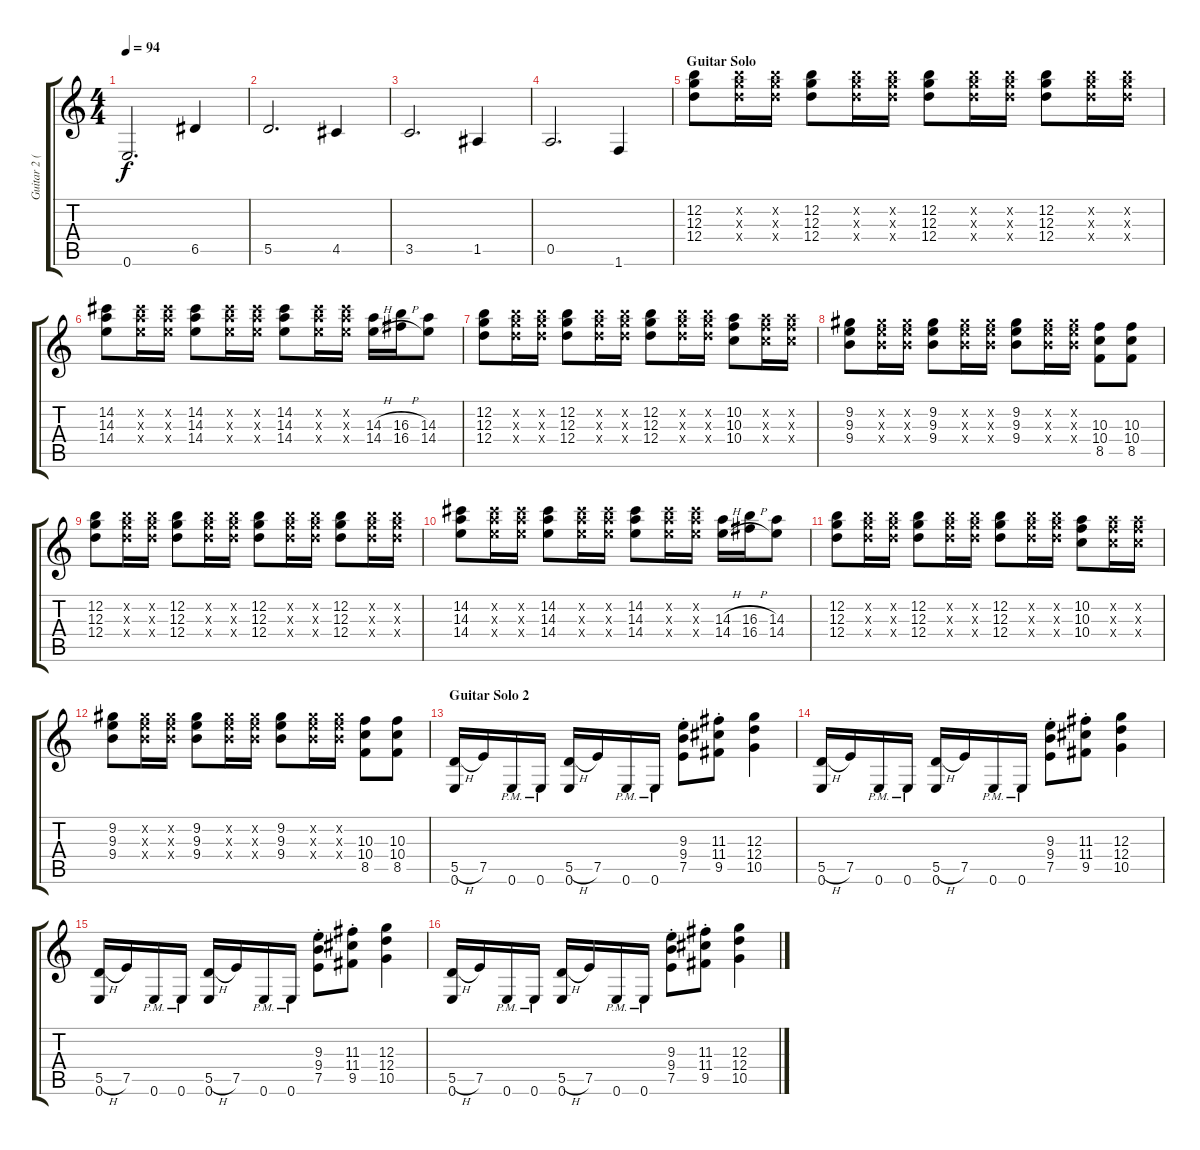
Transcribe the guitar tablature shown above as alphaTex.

\track ("Guitar 2 (Pat)" "Guitar 2 (") {instrument overdrivenguitar}
\staff {score tabs}
\tuning (E4 B3 G3 D3 A2 E2) {hide}
\ts (4 4)
\tempo 94
\clef g2
\ks c
0.6.2{d dy f} 6.5.4 |
5.5.2{d} 4.5.4 |
3.5.2{d} 1.5.4 |
0.5.2{d} 1.6.4 |
\section ("" "Guitar Solo")
(12.2 12.3 12.4).8 (12.2{x} 12.3{x} 12.4{x}).16 (12.2{x} 12.3{x} 12.4{x}).16 (12.2 12.3 12.4).8 (12.2{x} 12.3{x} 12.4{x}).16 (12.2{x} 12.3{x} 12.4{x}).16 (12.2 12.3 12.4).8 (12.2{x} 12.3{x} 12.4{x}).16 (12.2{x} 12.3{x} 12.4{x}).16 (12.2 12.3 12.4).8 (12.2{x} 12.3{x} 12.4{x}).16 (12.2{x} 12.3{x} 12.4{x}).16 |
(14.2 14.3 14.4).8 (14.2{x} 14.3{x} 14.4{x}).16 (14.2{x} 14.3{x} 14.4{x}).16 (14.2 14.3 14.4).8 (14.2{x} 14.3{x} 14.4{x}).16 (14.2{x} 14.3{x} 14.4{x}).16 (14.2 14.3 14.4).8 (14.2{x} 14.3{x} 14.4{x}).16 (14.2{x} 14.3{x} 14.4{x}).16 (14.3{h} 14.4{h}).16 (16.3{h} 16.4{h}).16 (14.3 14.4).8 |
(12.2 12.3 12.4).8 (12.2{x} 12.3{x} 12.4{x}).16 (12.2{x} 12.3{x} 12.4{x}).16 (12.2 12.3 12.4).8 (12.2{x} 12.3{x} 12.4{x}).16 (12.2{x} 12.3{x} 12.4{x}).16 (12.2 12.3 12.4).8 (12.2{x} 12.3{x} 12.4{x}).16 (12.2{x} 12.3{x} 12.4{x}).16 (10.2 10.3 10.4).8 (10.2{x} 10.3{x} 10.4{x}).16 (10.2{x} 10.3{x} 10.4{x}).16 |
(9.2 9.3 9.4).8 (9.2{x} 9.3{x} 9.4{x}).16 (9.2{x} 9.3{x} 9.4{x}).16 (9.2 9.3 9.4).8 (9.2{x} 9.3{x} 9.4{x}).16 (9.2{x} 9.3{x} 9.4{x}).16 (9.2 9.3 9.4).8 (9.2{x} 9.3{x} 9.4{x}).16 (9.2{x} 9.3{x} 9.4{x}).16 (10.3 10.4 8.5).8 (10.3 10.4 8.5).8 |
(12.2 12.3 12.4).8 (12.2{x} 12.3{x} 12.4{x}).16 (12.2{x} 12.3{x} 12.4{x}).16 (12.2 12.3 12.4).8 (12.2{x} 12.3{x} 12.4{x}).16 (12.2{x} 12.3{x} 12.4{x}).16 (12.2 12.3 12.4).8 (12.2{x} 12.3{x} 12.4{x}).16 (12.2{x} 12.3{x} 12.4{x}).16 (12.2 12.3 12.4).8 (12.2{x} 12.3{x} 12.4{x}).16 (12.2{x} 12.3{x} 12.4{x}).16 |
(14.2 14.3 14.4).8 (14.2{x} 14.3{x} 14.4{x}).16 (14.2{x} 14.3{x} 14.4{x}).16 (14.2 14.3 14.4).8 (14.2{x} 14.3{x} 14.4{x}).16 (14.2{x} 14.3{x} 14.4{x}).16 (14.2 14.3 14.4).8 (14.2{x} 14.3{x} 14.4{x}).16 (14.2{x} 14.3{x} 14.4{x}).16 (14.3{h} 14.4{h}).16 (16.3{h} 16.4{h}).16 (14.3 14.4).8 |
(12.2 12.3 12.4).8 (12.2{x} 12.3{x} 12.4{x}).16 (12.2{x} 12.3{x} 12.4{x}).16 (12.2 12.3 12.4).8 (12.2{x} 12.3{x} 12.4{x}).16 (12.2{x} 12.3{x} 12.4{x}).16 (12.2 12.3 12.4).8 (12.2{x} 12.3{x} 12.4{x}).16 (12.2{x} 12.3{x} 12.4{x}).16 (10.2 10.3 10.4).8 (10.2{x} 10.3{x} 10.4{x}).16 (10.2{x} 10.3{x} 10.4{x}).16 |
(9.2 9.3 9.4).8 (9.2{x} 9.3{x} 9.4{x}).16 (9.2{x} 9.3{x} 9.4{x}).16 (9.2 9.3 9.4).8 (9.2{x} 9.3{x} 9.4{x}).16 (9.2{x} 9.3{x} 9.4{x}).16 (9.2 9.3 9.4).8 (9.2{x} 9.3{x} 9.4{x}).16 (9.2{x} 9.3{x} 9.4{x}).16 (10.3 10.4 8.5).8 (10.3 10.4 8.5).8 |
\section ("" "Guitar Solo 2")
(5.5{h} 0.6).16 7.5.16 0.6{pm}.16 0.6{pm}.16 (5.5{h} 0.6).16 7.5.16 0.6{pm}.16 0.6{pm}.16 (9.3{st} 9.4{st} 7.5{st}).8 (11.3{st} 11.4{st} 9.5{st}).8 (12.3 12.4 10.5).4 |
(5.5{h} 0.6).16 7.5.16 0.6{pm}.16 0.6{pm}.16 (5.5{h} 0.6).16 7.5.16 0.6{pm}.16 0.6{pm}.16 (9.3{st} 9.4{st} 7.5{st}).8 (11.3{st} 11.4{st} 9.5{st}).8 (12.3 12.4 10.5).4 |
(5.5{h} 0.6).16 7.5.16 0.6{pm}.16 0.6{pm}.16 (5.5{h} 0.6).16 7.5.16 0.6{pm}.16 0.6{pm}.16 (9.3{st} 9.4{st} 7.5{st}).8 (11.3{st} 11.4{st} 9.5{st}).8 (12.3 12.4 10.5).4 |
(5.5{h} 0.6).16 7.5.16 0.6{pm}.16 0.6{pm}.16 (5.5{h} 0.6).16 7.5.16 0.6{pm}.16 0.6{pm}.16 (9.3{st} 9.4{st} 7.5{st}).8 (11.3{st} 11.4{st} 9.5{st}).8 (12.3 12.4 10.5).4
